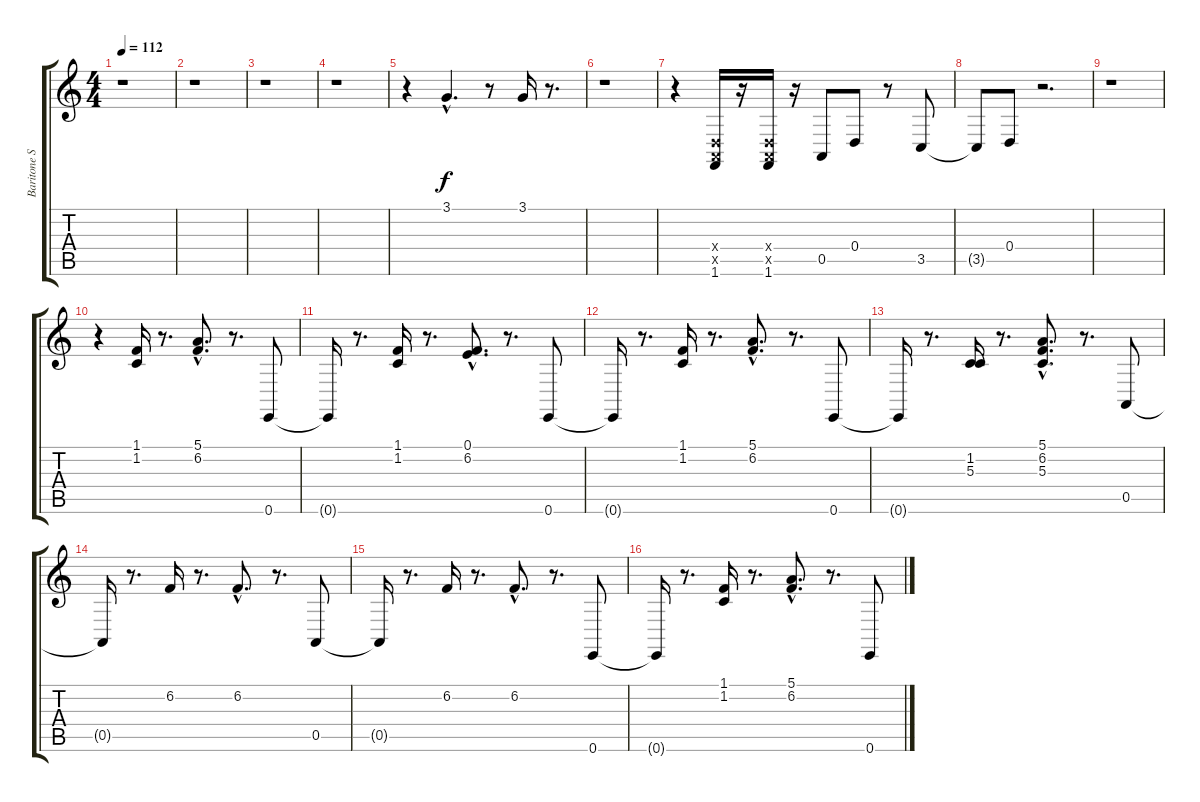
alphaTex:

\track ("Baritone Sax" "Baritone S") {instrument baritonesax}
\staff {score tabs}
\tuning (E4 B3 G3 D3 A2 E2) {hide}
\ts (4 4)
\tempo 112
\clef g2
\ks c
r.1{dy f} |
r.1 |
r.1 |
r.1 |
r.4 3.1{hac}.4{d} r.8 3.1.16 r.8{d} |
r.1 |
r.4 (0.4{x} 0.5{x} 1.6).16 r.16 (0.4{x} 0.5{x} 1.6).16 r.16 0.5.8 0.4.8 r.8 3.5.8 |
3.5{t}.8 0.4.8 r.2{d} |
r.1 |
r.4 (1.1 1.2).16 r.8{d} (5.1{hac} 6.2{hac}).8{d} r.8{d} 0.6.8 |
0.6{t}.16 r.8{d} (1.1 1.2).16 r.8{d} (0.1{hac} 6.2{hac}).8{d} r.8{d} 0.6.8 |
0.6{t}.16 r.8{d} (1.1 1.2).16 r.8{d} (5.1{hac} 6.2{hac}).8{d} r.8{d} 0.6.8 |
0.6{t}.16 r.8{d} (1.2 5.3).16 r.8{d} (5.1{hac} 6.2{hac} 5.3{hac}).8{d} r.8{d} 0.5.8 |
0.5{t}.16 r.8{d} 6.2.16 r.8{d} 6.2{hac}.8{d} r.8{d} 0.5.8 |
0.5{t}.16 r.8{d} 6.2.16 r.8{d} 6.2{hac}.8{d} r.8{d} 0.6.8 |
0.6{t}.16 r.8{d} (1.1 1.2).16 r.8{d} (5.1{hac} 6.2{hac}).8{d} r.8{d} 0.6.8
